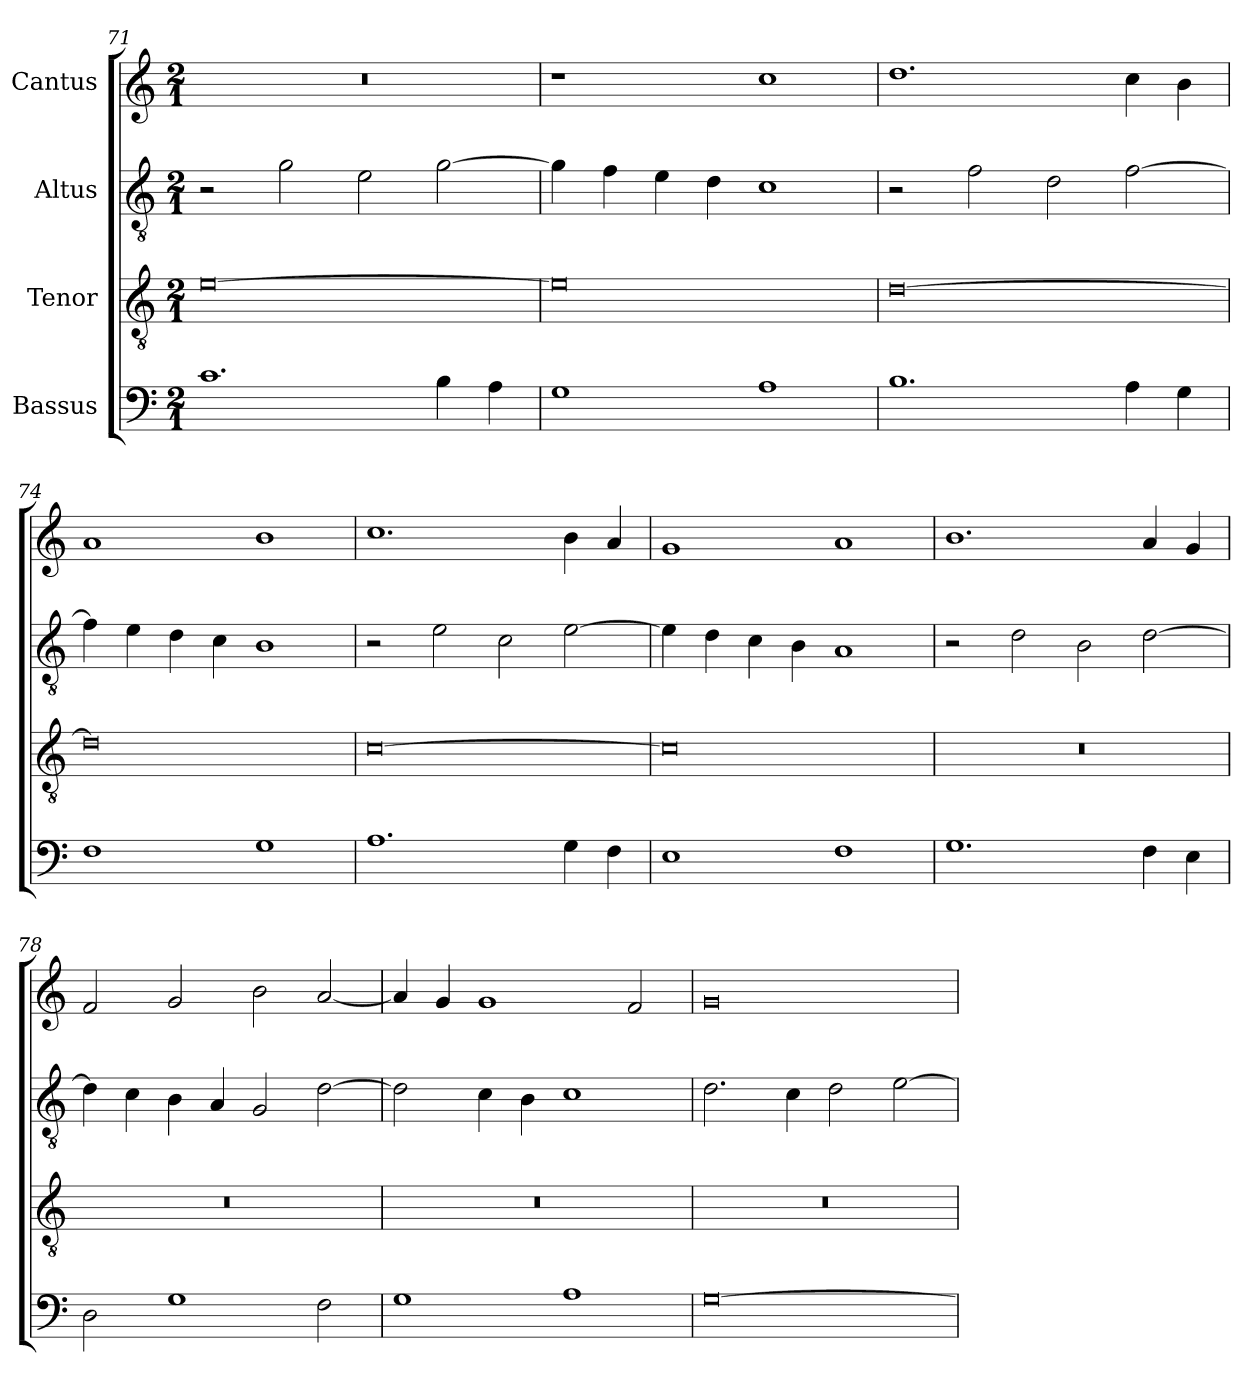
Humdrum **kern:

**kern	**kern	**kern	**kern
*part4	*part3	*part2	*part1
*staff4	*staff3	*staff2	*staff1
*I"Bassus	*I"Tenor	*I"Altus	*I"Cantus
*clefF4	*clefGv2	*clefGv2	*clefG2
*	*ITrd7c12	*ITrd7c12	*
*k[]	*k[]	*k[]	*k[]
*C:	*C:	*C:	*C:
*M2/1	*M2/1	*M2/1	*M2/1
=71	=71	=71	=71
!	!	!	!LO:N:vis=1
1.ci	[>0Ei	2r	0r
.	.	2Gi\	.
.	.	2Ei\	.
4Bi\	.	[>2Gi\	.
4Ai\	.	.	.
=72	=72	=72	=72
1Gi	0Ei]	4Gi\]	1r
.	.	4Fi\	.
.	.	4Ei\	.
.	.	4Di\	.
1Ai	.	1Ci	1cci
!!LO:LB:g=z
=73	=73	=73	=73
1.Bi	[>0Di	2r	1.ddi
.	.	2Fi\	.
.	.	2Di\	.
4Ai\	.	[>2Fi\	4cci\
4Gi\	.	.	4bi\
=74	=74	=74	=74
1Fi	0Di]	4Fi\]	1ai
.	.	4Ei\	.
.	.	4Di\	.
.	.	4Ci\	.
1Gi	.	1BBi	1bi
=75	=75	=75	=75
1.Ai	[>0Ci	2r	1.cci
.	.	2Ei\	.
.	.	2Ci\	.
4Gi\	.	[>2Ei\	4bi\
4Fi\	.	.	4ai/
=76	=76	=76	=76
1Ei	0Ci]	4Ei\]	1gi
.	.	4Di\	.
.	.	4Ci\	.
.	.	4BBi\	.
1Fi	.	1AAi	1ai
=77	=77	=77	=77
!	!LO:N:vis=1	!	!
1.Gi	0r	2r	1.bi
.	.	2Di\	.
.	.	2BBi\	.
4Fi\	.	[>2Di\	4ai/
4Ei\	.	.	4gi/
!!LO:PB:g=z
=78	=78	=78	=78
!	!LO:N:vis=1	!	!
2Di\	0r	4Di\]	2fi/
.	.	4Ci\	.
1Gi	.	4BBi\	2gi/
.	.	4AAi/	.
.	.	2GGi/	2bi\
2Fi\	.	[>2Di\	[<2ai/
=79	=79	=79	=79
!	!LO:N:vis=1	!	!
1Gi	0r	2Di\]	4ai/]
.	.	.	4gi/
.	.	4Ci\	1gi
.	.	4BBi\	.
1Ai	.	1Ci	.
.	.	.	2fi/
=80	=80	=80	=80
!	!LO:N:vis=1	!	!
[>0Gi	0r	2.Di\	0gi
.	.	4Ci\	.
.	.	2Di\	.
.	.	[>2Ei\	.
=	=	=	=
*-	*-	*-	*-
